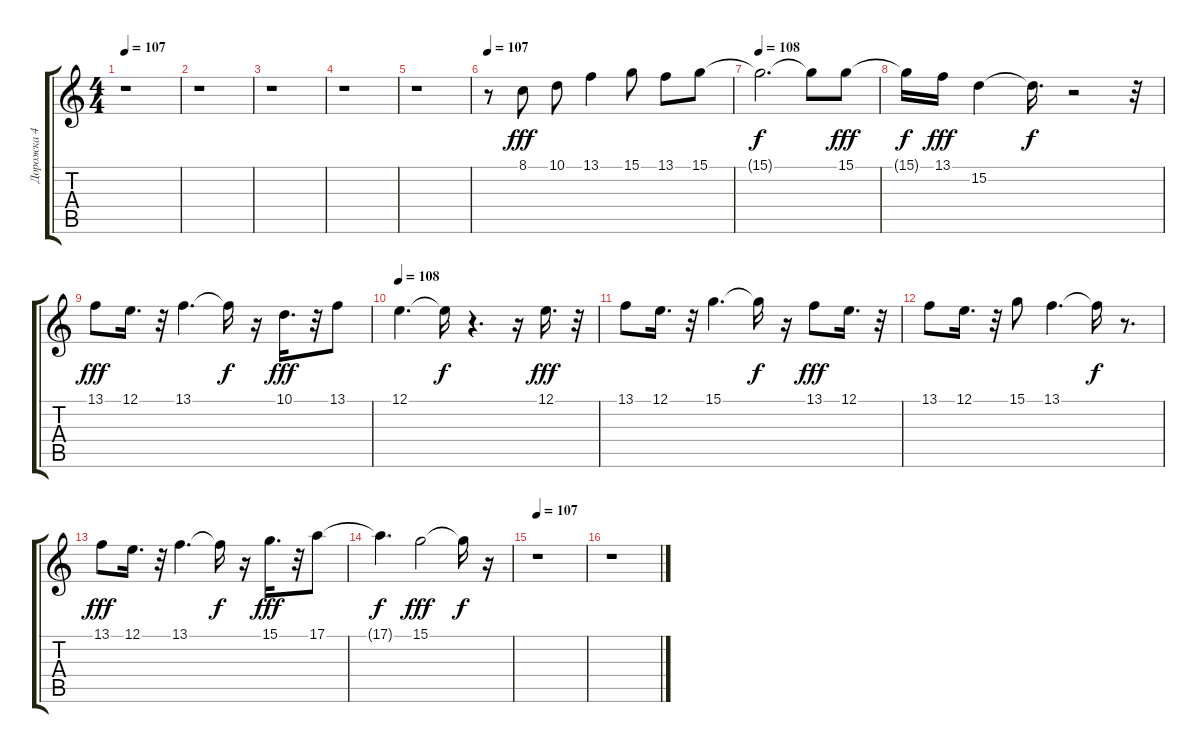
\track ("Дорожка 4" "Дорожка 4") {instrument panflute}
\staff {score tabs}
\tuning (E4 B3 G3 D3 A2 E2) {hide}
\ts (4 4)
\tempo 107
\clef g2
\ks c
r.1{dy f} |
r.1 |
r.1 |
r.1 |
r.1 |
\tempo 107
r.8 8.1.8{dy fff} 10.1.8 13.1.4 15.1.8 13.1.8 15.1.8 |
\tempo 108
15.1{t}.2{d dy f} 15.1{t}.8 15.1.8{dy fff} |
15.1{t}.16{dy f} 13.1.16{dy fff} 15.2.4 15.2{t}.16{d dy f} r.2 r.32 |
13.1.8{dy fff} 12.1.16{d} r.32 13.1.4{d} 13.1{t}.16{dy f} r.16 10.1.16{d dy fff} r.32 13.1.8 |
\tempo 108
12.1.4{d} 12.1{t}.16{dy f} r.4{d} r.16 12.1.16{d dy fff} r.32 |
13.1.8 12.1.16{d} r.32 15.1.4{d} 15.1{t}.16{dy f} r.16 13.1.8{dy fff} 12.1.16{d} r.32 |
13.1.8 12.1.16{d} r.32 15.1.8 13.1.4{d} 13.1{t}.16{dy f} r.8{d} |
13.1.8{dy fff} 12.1.16{d} r.32 13.1.4{d} 13.1{t}.16{dy f} r.16 15.1.16{d dy fff} r.32 17.1.8 |
17.1{t}.4{d dy f} 15.1.2{dy fff} 15.1{t}.16{dy f} r.16 |
\tempo 107
r.1 |
r.1
